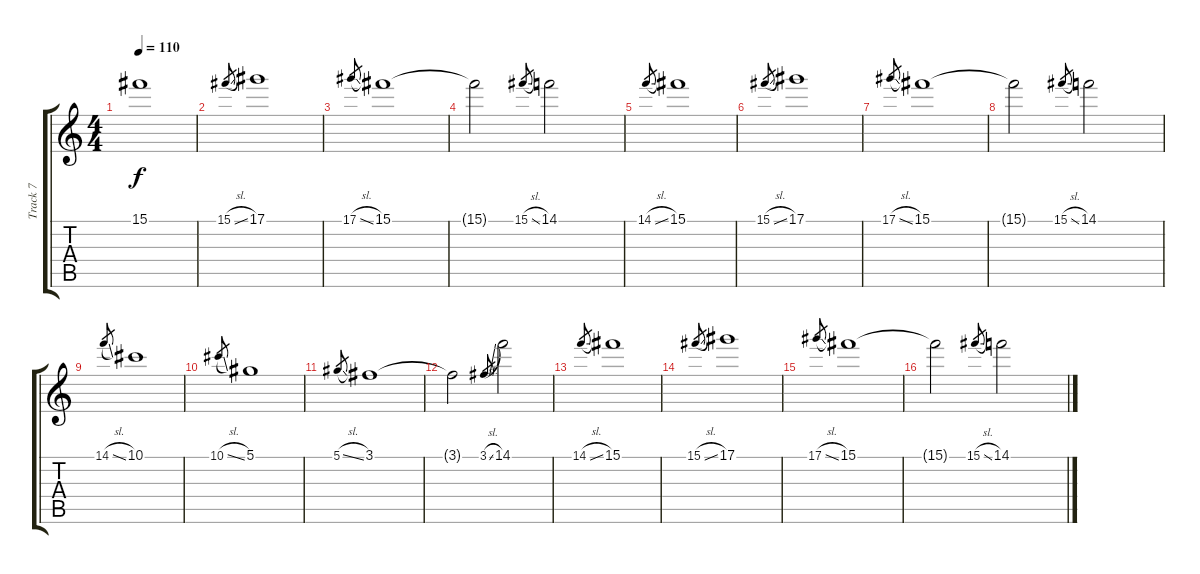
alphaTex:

\track ("Track 7" "Track 7") {instrument distortionguitar}
\staff {score tabs}
\tuning (Eb4 Bb3 Gb3 Db3 Ab2 Db2) {hide}
\ts (4 4)
\tempo 110
\clef g2
\ks c
15.1.1{dy f} |
15.1{sl}.8{gr} 17.1.1 |
17.1{sl}.8{gr} 15.1.1 |
15.1{t}.2 15.1{sl}.8{gr} 14.1.2 |
14.1{sl}.8{gr} 15.1.1 |
15.1{sl}.8{gr} 17.1.1 |
17.1{sl}.8{gr} 15.1.1 |
15.1{t}.2 15.1{sl}.8{gr} 14.1.2 |
14.1{sl}.8{gr} 10.1.1 |
10.1{sl}.8{gr} 5.1.1 |
5.1{sl}.8{gr} 3.1.1 |
3.1{t}.2 3.1{sl}.8{gr} 14.1.2 |
14.1{sl}.8{gr} 15.1.1 |
15.1{sl}.8{gr} 17.1.1 |
17.1{sl}.8{gr} 15.1.1 |
15.1{t}.2 15.1{sl}.8{gr} 14.1.2
